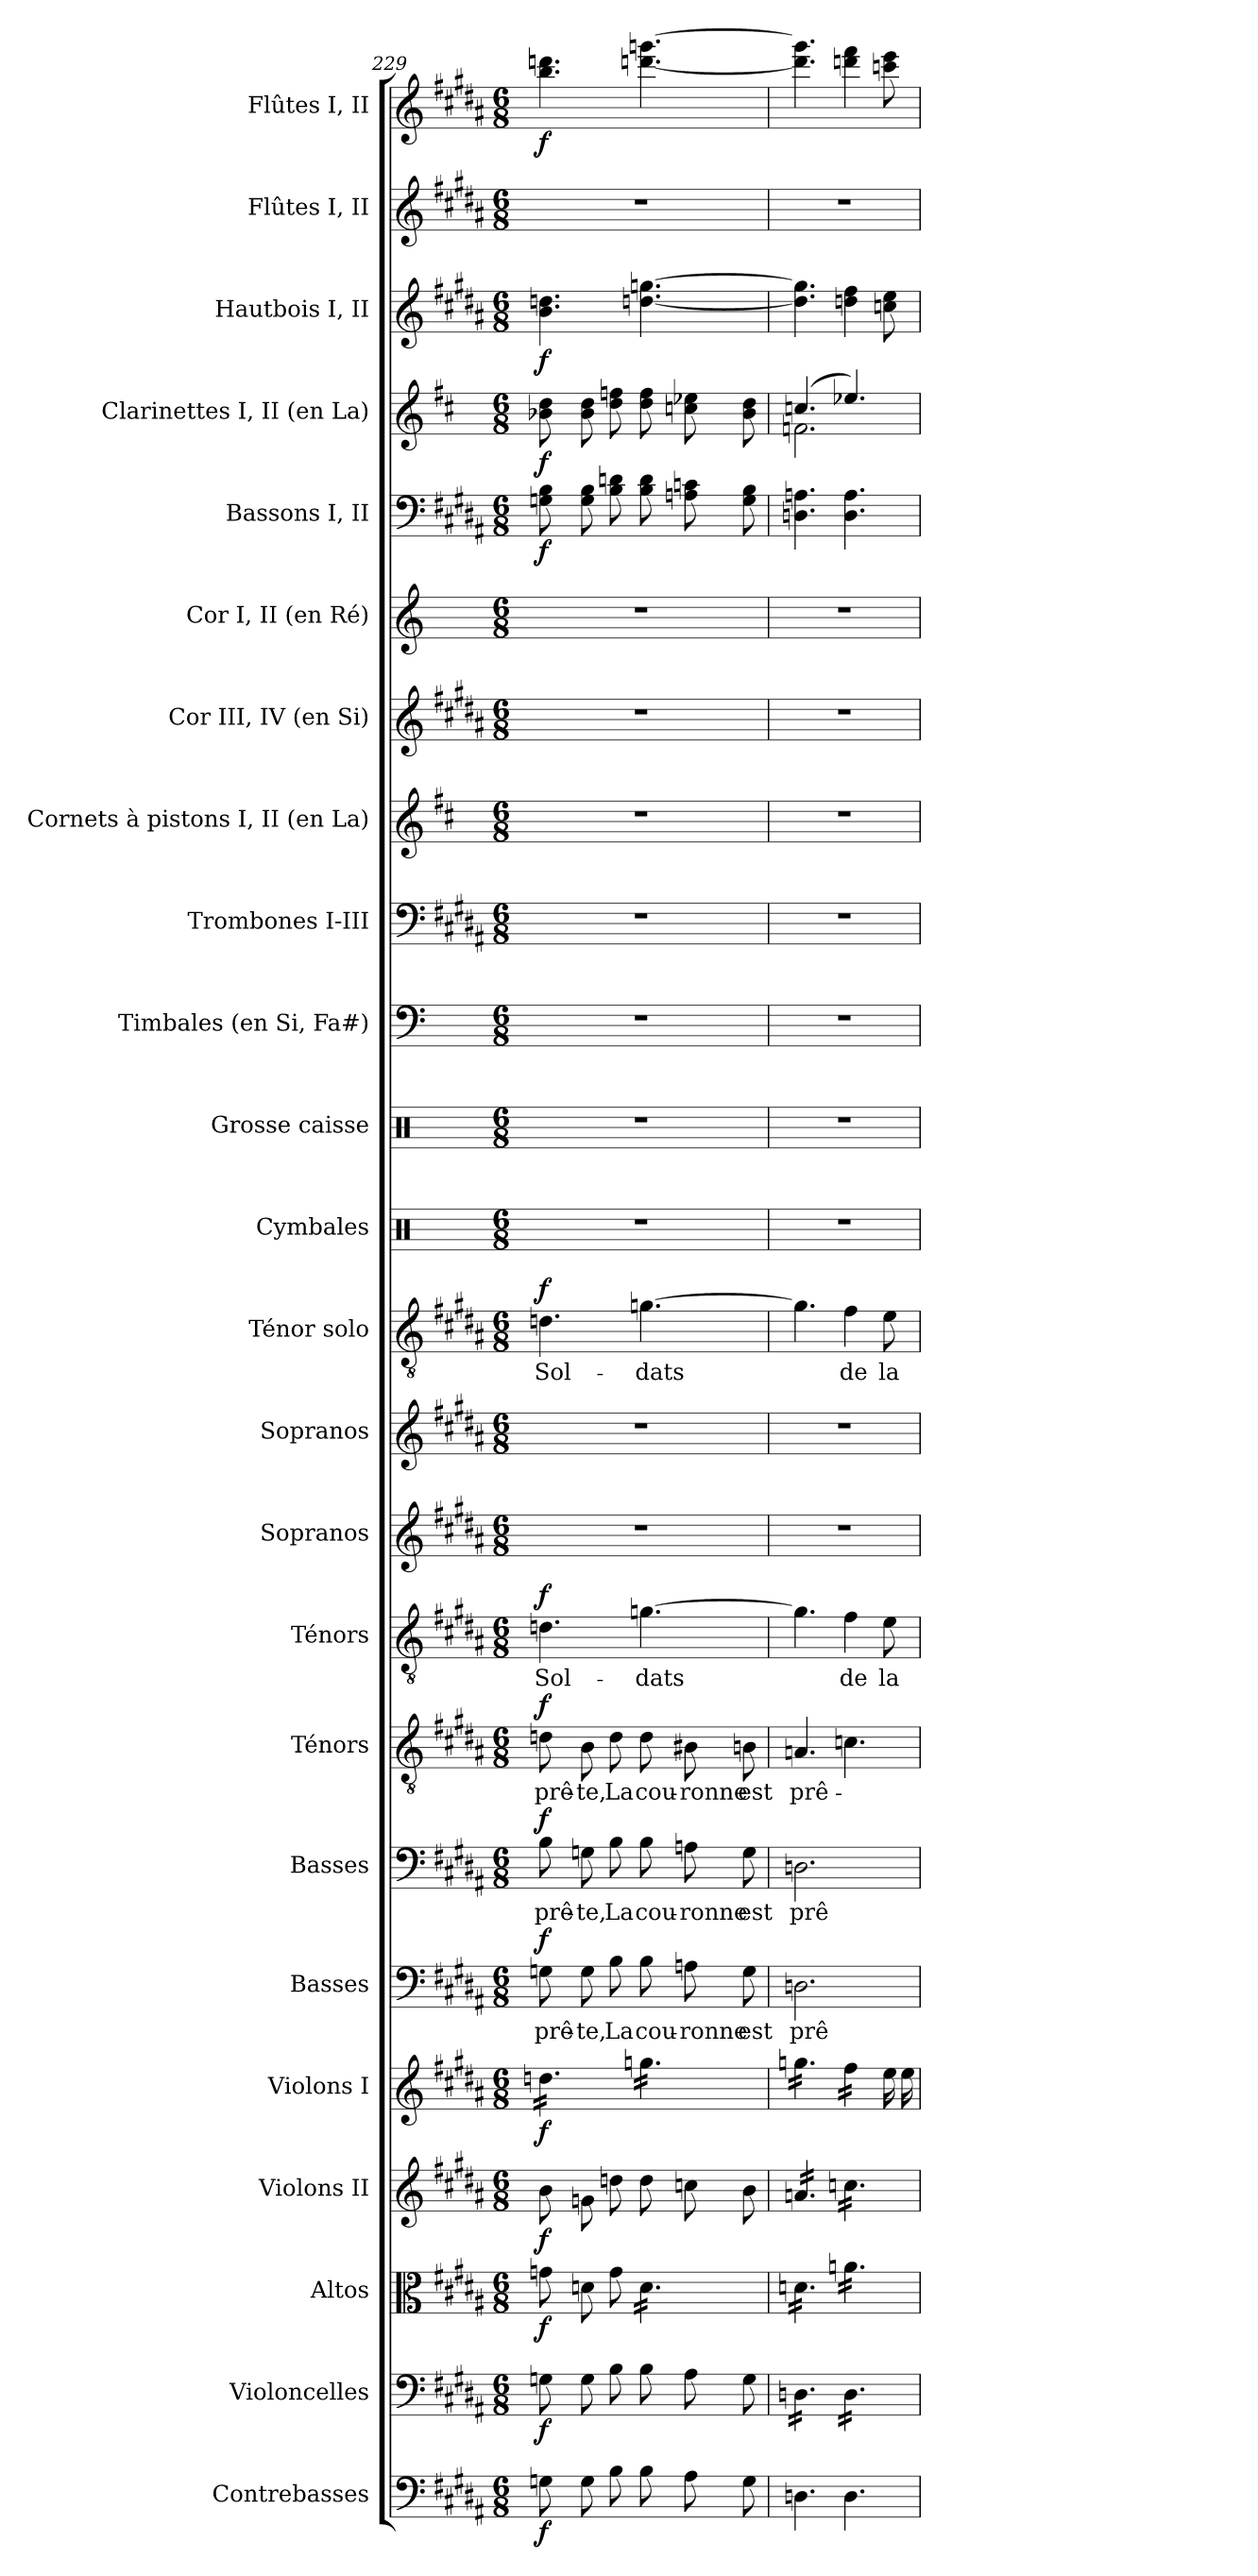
**kern	**dynam	**kern	**dynam	**kern	**dynam	**kern	**dynam	**kern	**dynam	**kern	**text	**dynam	**kern	**text	**dynam	**kern	**text	**dynam	**kern	**text	**dynam	**kern	**kern	**kern	**text	**dynam	**kern	**kern	**kern	**kern	**kern	**kern	**kern	**kern	**dynam	**kern	**dynam	**kern	**dynam	**kern	**kern	**dynam
*part24	*part24	*part23	*part23	*part22	*part22	*part21	*part21	*part20	*part20	*part19	*part19	*part19	*part18	*part18	*part18	*part17	*part17	*part17	*part16	*part16	*part16	*part15	*part14	*part13	*part13	*part13	*part12	*part11	*part10	*part9	*part8	*part7	*part6	*part5	*part5	*part4	*part4	*part3	*part3	*part2	*part1	*part1
*staff24	*staff24	*staff23	*staff23	*staff22	*staff22	*staff21	*staff21	*staff20	*staff20	*staff19	*staff19	*staff19	*staff18	*staff18	*staff18	*staff17	*staff17	*staff17	*staff16	*staff16	*staff16	*staff15	*staff14	*staff13	*staff13	*staff13	*staff12	*staff11	*staff10	*staff9	*staff8	*staff7	*staff6	*staff5	*staff5	*staff4	*staff4	*staff3	*staff3	*staff2	*staff1	*staff1
*I"Contrebasses	*	*I"Violoncelles	*	*I"Altos	*	*I"Violons II	*	*I"Violons I	*	*I"Basses	*	*	*I"Basses	*	*	*I"Ténors	*	*	*I"Ténors	*	*	*I"Sopranos	*I"Sopranos	*I"Ténor solo	*	*	*I"Cymbales	*I"Grosse caisse	*I"Timbales (en Si, Fa#)	*I"Trombones I-III	*I"Cornets à pistons I, II (en La)	*I"Cor III, IV (en Si)	*I"Cor I, II (en Ré)	*I"Bassons I, II	*	*I"Clarinettes I, II (en La)	*	*I"Hautbois I, II	*	*I"Flûtes I, II	*I"Flûtes I, II	*
*I'Cb.	*	*I'Vlles	*	*I'Altos	*	*I'Vns II	*	*I'Vns I	*	*I'Basses	*	*	*I'Basses	*	*	*I'Tén.	*	*	*I'Tén.	*	*	*I'Sopr.	*I'Sopr.	*I'Tén. solo	*	*	*I'Cym.	*I'G. c.	*I'Timb.	*I'Trb.	*I'C.à p. (La)	*I'Cor (Si)	*I'Cor (Ré)	*I'Bns	*	*I'Cl. (La)	*	*I'Hb.	*	*I'Fl.	*I'Fl.	*
*clefF4	*	*clefF4	*	*clefC3	*	*clefG2	*	*clefG2	*	*clefF4	*	*	*clefF4	*	*	*clefGv2	*	*	*clefGv2	*	*	*clefG2	*clefG2	*clefGv2	*	*	*clefX	*clefX	*clefF4	*clefF4	*clefG2	*clefG2	*clefG2	*clefF4	*	*clefG2	*	*clefG2	*	*clefG2	*clefG2	*
*ITrd7c12	*	*	*	*	*	*	*	*	*	*	*	*	*	*	*	*ITrd7c12	*	*	*ITrd7c12	*	*	*	*	*ITrd7c12	*	*	*	*	*	*	*ITrd2c3	*ITrd8c13	*ITrd6c10	*	*	*ITrd2c3	*	*	*	*	*	*
*k[f#c#g#d#a#]	*	*k[f#c#g#d#a#]	*	*k[f#c#g#d#a#]	*	*k[f#c#g#d#a#]	*	*k[f#c#g#d#a#]	*	*k[f#c#g#d#a#]	*	*	*k[f#c#g#d#a#]	*	*	*k[f#c#g#d#a#]	*	*	*k[f#c#g#d#a#]	*	*	*k[f#c#g#d#a#]	*k[f#c#g#d#a#]	*k[f#c#g#d#a#]	*	*	*k[]	*k[]	*k[]	*k[f#c#g#d#a#]	*k[f#c#g#d#a#]	*k[f#c#g#d#a#]	*k[f#c#]	*k[f#c#g#d#a#]	*	*k[f#c#g#d#a#]	*	*k[f#c#g#d#a#]	*	*k[f#c#g#d#a#]	*k[f#c#g#d#a#]	*
*B:	*	*B:	*	*B:	*	*B:	*	*B:	*	*B:	*	*	*B:	*	*	*B:	*	*	*B:	*	*	*B:	*B:	*B:	*	*	*C:	*C:	*C:	*B:	*B:	*B:	*D:	*B:	*	*B:	*	*B:	*	*B:	*B:	*
*M6/8	*	*M6/8	*	*M6/8	*	*M6/8	*	*M6/8	*	*M6/8	*	*	*M6/8	*	*	*M6/8	*	*	*M6/8	*	*	*M6/8	*M6/8	*M6/8	*	*	*M6/8	*M6/8	*M6/8	*M6/8	*M6/8	*M6/8	*M6/8	*M6/8	*	*M6/8	*	*M6/8	*	*M6/8	*M6/8	*
=229	=229	=229	=229	=229	=229	=229	=229	=229	=229	=229	=229	=229	=229	=229	=229	=229	=229	=229	=229	=229	=229	=229	=229	=229	=229	=229	=229	=229	=229	=229	=229	=229	=229	=229	=229	=229	=229	=229	=229	=229	=229	=229
!	!	!	!	!	!	!	!	!	!	!	!LO:LY:b:color=#000000	!	!	!	!	!	!	!	!	!	!	!	!	!	!	!	!	!	!	!	!	!	!	!	!	!	!	!	!	!	!	!
!	!	!	!	!	!	!	!	!	!	!	!	!	!	!LO:LY:b:color=#000000	!	!	!	!	!	!	!	!	!	!	!	!	!	!	!	!	!	!	!	!	!	!	!	!	!	!	!	!
!	!	!	!	!	!	!	!	!	!	!	!	!	!	!	!	!	!LO:LY:b:color=#000000	!	!	!	!	!	!	!	!	!	!	!	!	!	!	!	!	!	!	!	!	!	!	!	!	!
!	!	!	!	!	!	!	!	!	!	!	!	!	!	!	!	!	!	!	!	!LO:LY:b:color=#000000	!	!LO:N:vis=1	!LO:N:vis=1	!	!	!	!	!	!	!	!	!	!	!	!	!	!	!	!	!	!	!
!	!	!	!	!	!	!	!	!	!	!	!	!	!	!	!	!	!	!	!	!	!	!	!	!	!LO:LY:b:color=#000000	!	!LO:N:vis=1	!LO:N:vis=1	!LO:N:vis=1	!LO:N:vis=1	!LO:N:vis=1	!LO:N:vis=1	!LO:N:vis=1	!	!	!	!	!	!	!LO:N:vis=1	!	!
*	*	*	*	*	*	*	*	*tremolo	*	*	*	*	*	*	*	*	*	*	*	*	*	*	*	*	*	*	*	*	*	*	*	*	*	*	*	*	*	*	*	*	*	*
8GGni\	f	8Gni\	f	8gni\	f	8bi\	f	16ddni\LL	f	8Gni\	prê-	f	8Bi\	prê-	f	8Dni\	prê-	f	4.Dni\	Sol-	f	2.r	2.r	4.Dni\	Sol-	f	2.r	2.r	2.r	2.r	2.r	2.r	2.r	8Gni\ 8Bi	f	8gni\ 8bi	f	4.bi\ 4.ddni	f	2.r	4.bbi\ 4.dddni	f
.	.	.	.	.	.	.	.	16ddni\	.	.	.	.	.	.	.	.	.	.	.	.	.	.	.	.	.	.	.	.	.	.	.	.	.	.	.	.	.	.	.	.	.	.
!	!	!	!	!	!	!	!	!	!	!	!LO:LY:b:color=#000000	!	!	!	!	!	!	!	!	!	!	!	!	!	!	!	!	!	!	!	!	!	!	!	!	!	!	!	!	!	!	!
!	!	!	!	!	!	!	!	!	!	!	!	!	!	!LO:LY:b:color=#000000	!	!	!	!	!	!	!	!	!	!	!	!	!	!	!	!	!	!	!	!	!	!	!	!	!	!	!	!
!	!	!	!	!	!	!	!	!	!	!	!	!	!	!	!	!	!LO:LY:b:color=#000000	!	!	!	!	!	!	!	!	!	!	!	!	!	!	!	!	!	!	!	!	!	!	!	!	!
8GGi\	.	8Gi\	.	8dni\	.	8gni\	.	16ddni\	.	8Gi\	-te,	.	8Gni\	-te,	.	8BBi\	-te,	.	.	.	.	.	.	.	.	.	.	.	.	.	.	.	.	8Gi\ 8Bi	.	8gi\ 8bi	.	.	.	.	.	.
.	.	.	.	.	.	.	.	16ddni\	.	.	.	.	.	.	.	.	.	.	.	.	.	.	.	.	.	.	.	.	.	.	.	.	.	.	.	.	.	.	.	.	.	.
!	!	!	!	!	!	!	!	!	!	!	!LO:LY:b:color=#000000	!	!	!	!	!	!	!	!	!	!	!	!	!	!	!	!	!	!	!	!	!	!	!	!	!	!	!	!	!	!	!
!	!	!	!	!	!	!	!	!	!	!	!	!	!	!LO:LY:b:color=#000000	!	!	!	!	!	!	!	!	!	!	!	!	!	!	!	!	!	!	!	!	!	!	!	!	!	!	!	!
!	!	!	!	!	!	!	!	!	!	!	!	!	!	!	!	!	!LO:LY:b:color=#000000	!	!	!	!	!	!	!	!	!	!	!	!	!	!	!	!	!	!	!	!	!	!	!	!	!
8BBi\	.	8Bi\	.	8gi\	.	8ddni\	.	16ddni\	.	8Bi\	La	.	8Bi\	La	.	8Di\	La	.	.	.	.	.	.	.	.	.	.	.	.	.	.	.	.	8Bi\ 8dni	.	8bi\ 8ddni	.	.	.	.	.	.
.	.	.	.	.	.	.	.	16ddni\JJ	.	.	.	.	.	.	.	.	.	.	.	.	.	.	.	.	.	.	.	.	.	.	.	.	.	.	.	.	.	.	.	.	.	.
!	!	!	!	!	!	!	!	!	!	!	!LO:LY:b:color=#000000	!	!	!	!	!	!	!	!	!	!	!	!	!	!	!	!	!	!	!	!	!	!	!	!	!	!	!	!	!	!	!
!	!	!	!	!	!	!	!	!	!	!	!	!	!	!LO:LY:b:color=#000000	!	!	!	!	!	!	!	!	!	!	!	!	!	!	!	!	!	!	!	!	!	!	!	!	!	!	!	!
!	!	!	!	!	!	!	!	!	!	!	!	!	!	!	!	!	!LO:LY:b:color=#000000	!	!	!	!	!	!	!	!	!	!	!	!	!	!	!	!	!	!	!	!	!	!	!	!	!
!	!	!	!	!	!	!	!	!	!	!	!	!	!	!	!	!	!	!	!	!LO:LY:b:color=#000000	!	!	!	!	!	!	!	!	!	!	!	!	!	!	!	!	!	!	!	!	!	!
!	!	!	!	!	!	!	!	!	!	!	!	!	!	!	!	!	!	!	!	!	!	!	!	!	!LO:LY:b:color=#000000	!	!	!	!	!	!	!	!	!	!	!	!	!	!	!	!	!
*	*	*	*	*tremolo	*	*	*	*	*	*	*	*	*	*	*	*	*	*	*	*	*	*	*	*	*	*	*	*	*	*	*	*	*	*	*	*	*	*	*	*	*	*
8BBi\	.	8Bi\	.	16di\LL	.	8ddi\	.	16ggni\LL	.	8Bi\	cou-	.	8Bi\	cou-	.	8Di\	cou-	.	[>4.Gni\	-dats	.	.	.	[>4.Gni\	-dats	.	.	.	.	.	.	.	.	8Bi\ 8di	.	8bi\ 8ddi	.	[<4.ddni\ [>4.ggni	.	.	[<4.dddni\ [>4.gggni	.
.	.	.	.	16di\	.	.	.	16ggni\	.	.	.	.	.	.	.	.	.	.	.	.	.	.	.	.	.	.	.	.	.	.	.	.	.	.	.	.	.	.	.	.	.	.
!	!	!	!	!	!	!	!	!	!	!	!LO:LY:b:color=#000000	!	!	!	!	!	!	!	!	!	!	!	!	!	!	!	!	!	!	!	!	!	!	!	!	!	!	!	!	!	!	!
!	!	!	!	!	!	!	!	!	!	!	!	!	!	!LO:LY:b:color=#000000	!	!	!	!	!	!	!	!	!	!	!	!	!	!	!	!	!	!	!	!	!	!	!	!	!	!	!	!
!	!	!	!	!	!	!	!	!	!	!	!	!	!	!	!	!	!LO:LY:b:color=#000000	!	!	!	!	!	!	!	!	!	!	!	!	!	!	!	!	!	!	!	!	!	!	!	!	!
8AA#i\	.	8A#i\	.	16di\	.	8ccni\	.	16ggni\	.	8Ani\	-ronne	.	8Ani\	-ronne	.	8BB#Xi\	-ronne	.	.	.	.	.	.	.	.	.	.	.	.	.	.	.	.	8Ani\ 8cni	.	8ani\ 8ccni	.	.	.	.	.	.
.	.	.	.	16di\	.	.	.	16ggni\	.	.	.	.	.	.	.	.	.	.	.	.	.	.	.	.	.	.	.	.	.	.	.	.	.	.	.	.	.	.	.	.	.	.
!	!	!	!	!	!	!	!	!	!	!	!LO:LY:b:color=#000000	!	!	!	!	!	!	!	!	!	!	!	!	!	!	!	!	!	!	!	!	!	!	!	!	!	!	!	!	!	!	!
!	!	!	!	!	!	!	!	!	!	!	!	!	!	!LO:LY:b:color=#000000	!	!	!	!	!	!	!	!	!	!	!	!	!	!	!	!	!	!	!	!	!	!	!	!	!	!	!	!
!	!	!	!	!	!	!	!	!	!	!	!	!	!	!	!	!	!LO:LY:b:color=#000000	!	!	!	!	!	!	!	!	!	!	!	!	!	!	!	!	!	!	!	!	!	!	!	!	!
8GGi\	.	8Gi\	.	16di\	.	8bi\	.	16ggni\	.	8Gi\	est	.	8Gi\	est	.	8BBni\	est	.	.	.	.	.	.	.	.	.	.	.	.	.	.	.	.	8Gi\ 8Bi	.	8gi\ 8bi	.	.	.	.	.	.
.	.	.	.	16di\JJ	.	.	.	16ggni\JJ	.	.	.	.	.	.	.	.	.	.	.	.	.	.	.	.	.	.	.	.	.	.	.	.	.	.	.	.	.	.	.	.	.	.
=230	=230	=230	=230	=230	=230	=230	=230	=230	=230	=230	=230	=230	=230	=230	=230	=230	=230	=230	=230	=230	=230	=230	=230	=230	=230	=230	=230	=230	=230	=230	=230	=230	=230	=230	=230	=230	=230	=230	=230	=230	=230	=230
!	!	!	!	!	!	!	!	!	!	!	!LO:LY:b:color=#000000	!	!	!	!	!	!	!	!	!	!	!	!	!	!	!	!	!	!	!	!	!	!	!	!	!	!	!	!	!	!	!
!	!	!	!	!	!	!	!	!	!	!	!	!	!	!LO:LY:b:color=#000000	!	!	!	!	!	!	!	!	!	!	!	!	!	!	!	!	!	!	!	!	!	!	!	!	!	!	!	!
!	!	!	!	!	!	!	!	!	!	!	!	!	!	!	!	!	!LO:LY:b:color=#000000	!	!	!	!	!LO:N:vis=1	!LO:N:vis=1	!	!	!	!LO:N:vis=1	!LO:N:vis=1	!LO:N:vis=1	!LO:N:vis=1	!LO:N:vis=1	!LO:N:vis=1	!LO:N:vis=1	!	!	!	!	!	!	!LO:N:vis=1	!	!
*	*	*	*	*	*	*	*	*	*	*	*	*	*	*	*	*	*	*	*	*	*	*	*	*	*	*	*	*	*	*	*	*	*	*	*	*^	*	*	*	*	*	*
*	*	*tremolo	*	*	*	*	*	*	*	*	*	*	*	*	*	*	*	*	*	*	*	*	*	*	*	*	*	*	*	*	*	*	*	*	*	*	*	*	*	*	*	*	*
*	*	*	*	*	*	*tremolo	*	*	*	*	*	*	*	*	*	*	*	*	*	*	*	*	*	*	*	*	*	*	*	*	*	*	*	*	*	*	*	*	*	*	*	*	*
4.DDni\	.	16Dni\LL	.	16dni\LL	.	16ani/LL	.	16ggni\LL	.	2.Dni\	prê-	.	2.Dni\	prê-	.	4.AAni/	prê-	.	4.Gi\]	.	.	2.r	2.r	4.Gi\]	.	.	2.r	2.r	2.r	2.r	2.r	2.r	2.r	4.Dni\ 4.Ani	.	(4.ani/	2.dni\	.	4.ddi\] 4.ggi]	.	2.r	4.dddi\] 4.gggi]	.
.	.	16Dni\	.	16dni\	.	16ani/	.	16ggni\	.	.	.	.	.	.	.	.	.	.	.	.	.	.	.	.	.	.	.	.	.	.	.	.	.	.	.	.	.	.	.	.	.	.	.
.	.	16Dni\	.	16dni\	.	16ani/	.	16ggni\	.	.	.	.	.	.	.	.	.	.	.	.	.	.	.	.	.	.	.	.	.	.	.	.	.	.	.	.	.	.	.	.	.	.	.
.	.	16Dni\	.	16dni\	.	16ani/	.	16ggni\	.	.	.	.	.	.	.	.	.	.	.	.	.	.	.	.	.	.	.	.	.	.	.	.	.	.	.	.	.	.	.	.	.	.	.
.	.	16Dni\	.	16dni\	.	16ani/	.	16ggni\	.	.	.	.	.	.	.	.	.	.	.	.	.	.	.	.	.	.	.	.	.	.	.	.	.	.	.	.	.	.	.	.	.	.	.
.	.	16Dni\JJ	.	16dni\JJ	.	16ani/JJ	.	16ggni\JJ	.	.	.	.	.	.	.	.	.	.	.	.	.	.	.	.	.	.	.	.	.	.	.	.	.	.	.	.	.	.	.	.	.	.	.
!	!	!	!	!	!	!	!	!	!	!	!	!	!	!	!	!	!	!	!	!LO:LY:b:color=#000000	!	!	!	!	!	!	!	!	!	!	!	!	!	!	!	!	!	!	!	!	!	!	!
!	!	!	!	!	!	!	!	!	!	!	!	!	!	!	!	!	!	!	!	!	!	!	!	!	!LO:LY:b:color=#000000	!	!	!	!	!	!	!	!	!	!	!	!	!	!	!	!	!	!
4.DDi\	.	16Di\LL	.	16ani\LL	.	16ccni\LL	.	16ff#i\LL	.	.	.	.	.	.	.	4.Cni\	.	.	4F#i\	de	.	.	.	4F#i\	de	.	.	.	.	.	.	.	.	4.Di\ 4.Ai	.	4.ccni/)	.	.	4ddni\ 4ff#i	.	.	4dddni\ 4fff#i	.
.	.	16Di\	.	16ani\	.	16ccni\	.	16ff#i\	.	.	.	.	.	.	.	.	.	.	.	.	.	.	.	.	.	.	.	.	.	.	.	.	.	.	.	.	.	.	.	.	.	.	.
.	.	16Di\	.	16ani\	.	16ccni\	.	16ff#i\	.	.	.	.	.	.	.	.	.	.	.	.	.	.	.	.	.	.	.	.	.	.	.	.	.	.	.	.	.	.	.	.	.	.	.
.	.	16Di\	.	16ani\	.	16ccni\	.	16ff#i\JJ	.	.	.	.	.	.	.	.	.	.	.	.	.	.	.	.	.	.	.	.	.	.	.	.	.	.	.	.	.	.	.	.	.	.	.
*	*	*	*	*	*	*	*	*Xtremolo	*	*	*	*	*	*	*	*	*	*	*	*	*	*	*	*	*	*	*	*	*	*	*	*	*	*	*	*	*	*	*	*	*	*	*
!	!	!	!	!	!	!	!	!	!	!	!	!	!	!	!	!	!	!	!	!LO:LY:b:color=#000000	!	!	!	!	!	!	!	!	!	!	!	!	!	!	!	!	!	!	!	!	!	!	!
!	!	!	!	!	!	!	!	!	!	!	!	!	!	!	!	!	!	!	!	!	!	!	!	!	!LO:LY:b:color=#000000	!	!	!	!	!	!	!	!	!	!	!	!	!	!	!	!	!	!
.	.	16Di\	.	16ani\	.	16ccni\	.	16eei\	.	.	.	.	.	.	.	.	.	.	8Ei\	la	.	.	.	8Ei\	la	.	.	.	.	.	.	.	.	.	.	.	.	.	8ccni\ 8eei	.	.	8cccni\ 8eeei	.
.	.	16Di\JJ	.	16ani\JJ	.	16ccni\JJ	.	16eei\	.	.	.	.	.	.	.	.	.	.	.	.	.	.	.	.	.	.	.	.	.	.	.	.	.	.	.	.	.	.	.	.	.	.	.
*	*	*	*	*	*	*Xtremolo	*	*	*	*	*	*	*	*	*	*	*	*	*	*	*	*	*	*	*	*	*	*	*	*	*	*	*	*	*	*	*	*	*	*	*	*	*
*	*	*	*	*Xtremolo	*	*	*	*	*	*	*	*	*	*	*	*	*	*	*	*	*	*	*	*	*	*	*	*	*	*	*	*	*	*	*	*	*	*	*	*	*	*	*
*	*	*Xtremolo	*	*	*	*	*	*	*	*	*	*	*	*	*	*	*	*	*	*	*	*	*	*	*	*	*	*	*	*	*	*	*	*	*	*	*	*	*	*	*	*	*
*	*	*	*	*	*	*	*	*	*	*	*	*	*	*	*	*	*	*	*	*	*	*	*	*	*	*	*	*	*	*	*	*	*	*	*	*v	*v	*	*	*	*	*	*
=	=	=	=	=	=	=	=	=	=	=	=	=	=	=	=	=	=	=	=	=	=	=	=	=	=	=	=	=	=	=	=	=	=	=	=	=	=	=	=	=	=	=
*-	*-	*-	*-	*-	*-	*-	*-	*-	*-	*-	*-	*-	*-	*-	*-	*-	*-	*-	*-	*-	*-	*-	*-	*-	*-	*-	*-	*-	*-	*-	*-	*-	*-	*-	*-	*-	*-	*-	*-	*-	*-	*-
